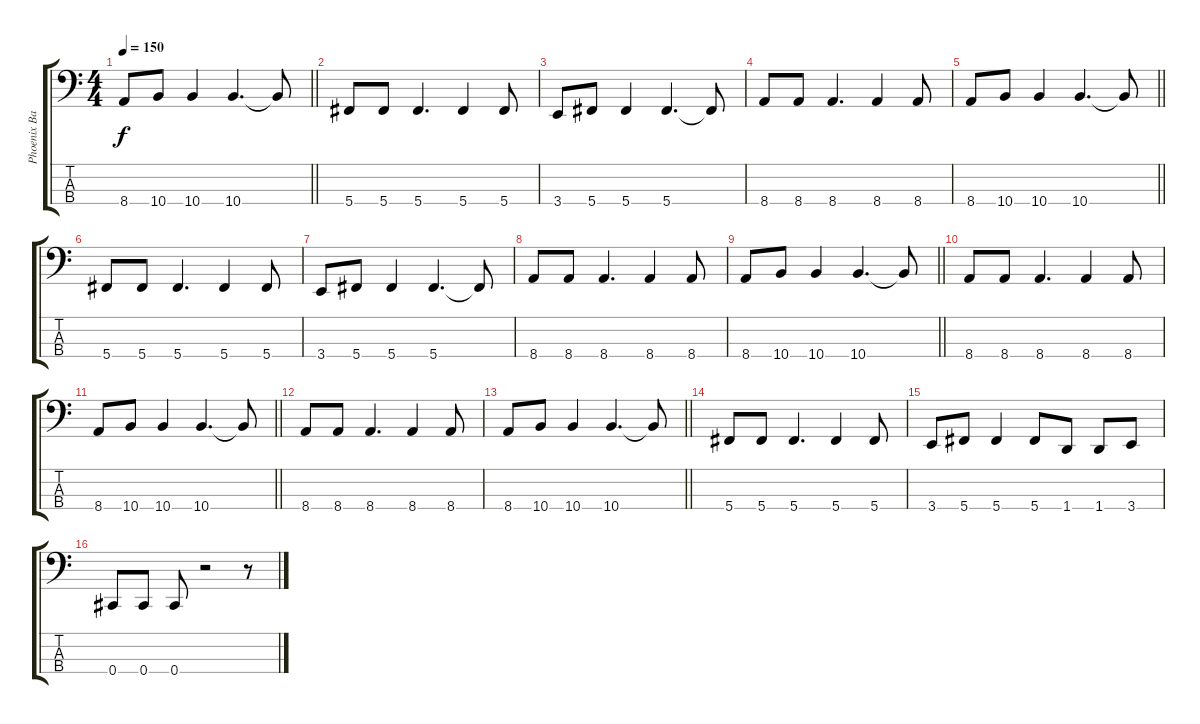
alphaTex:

\track ("Phoenix Bass3" "Phoenix Ba") {instrument electricbasspick}
\staff {score tabs}
\tuning (Gb2 Db2 Ab1 Db1) {hide}
\ts (4 4)
\tempo 150
\clef f4
\barLineRight lightlight
\ks c
8.4.8{dy f} 10.4.8 10.4.4 10.4.4{d} 10.4{t}.8 |
5.4.8 5.4.8 5.4.4{d} 5.4.4 5.4.8 |
3.4.8 5.4.8 5.4.4 5.4.4{d} 5.4{t}.8 |
8.4.8 8.4.8 8.4.4{d} 8.4.4 8.4.8 |
\barLineRight lightlight
8.4.8 10.4.8 10.4.4 10.4.4{d} 10.4{t}.8 |
5.4.8 5.4.8 5.4.4{d} 5.4.4 5.4.8 |
3.4.8 5.4.8 5.4.4 5.4.4{d} 5.4{t}.8 |
8.4.8 8.4.8 8.4.4{d} 8.4.4 8.4.8 |
\barLineRight lightlight
8.4.8 10.4.8 10.4.4 10.4.4{d} 10.4{t}.8 |
8.4.8 8.4.8 8.4.4{d} 8.4.4 8.4.8 |
\barLineRight lightlight
8.4.8 10.4.8 10.4.4 10.4.4{d} 10.4{t}.8 |
8.4.8 8.4.8 8.4.4{d} 8.4.4 8.4.8 |
\barLineRight lightlight
8.4.8 10.4.8 10.4.4 10.4.4{d} 10.4{t}.8 |
5.4.8 5.4.8 5.4.4{d} 5.4.4 5.4.8 |
3.4.8 5.4.8 5.4.4 5.4.8 1.4.8 1.4.8 3.4.8 |
0.4.8 0.4.8 0.4.8 r.2 r.8
